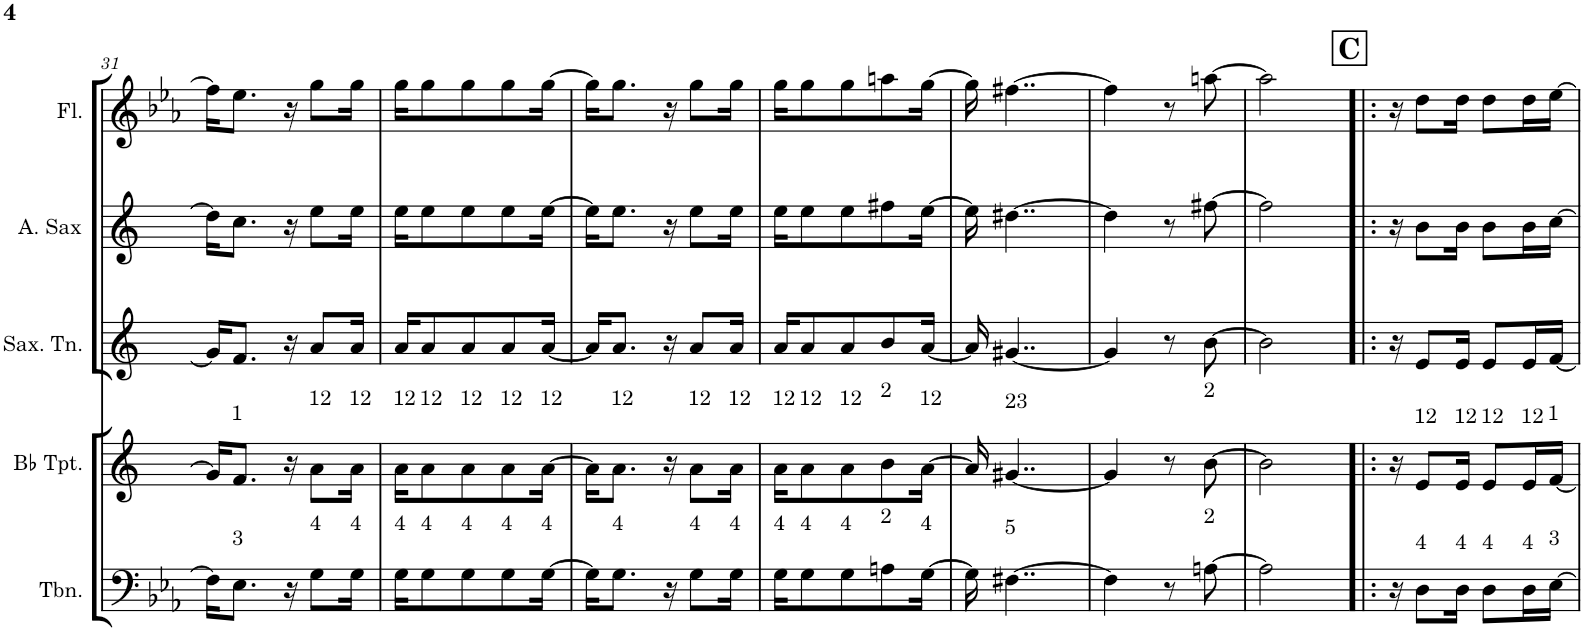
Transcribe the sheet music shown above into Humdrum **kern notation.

**kern	**kern	**kern	**kern	**kern
*part5	*part4	*part3	*part2	*part1
*staff5	*staff4	*staff3	*staff2	*staff1
*I"Trombone	*I"Bb Trumpet	*I"Saxofone Tenor	*I"Saxofone Alto	*I"Flauta Transversal
*I'Tbn.	*I'Bb Tpt.	*I'Sax. Tn.	*	*I'Fl.
!!LO:PB:g=z
*clefF4	*clefG2	*clefG2	*clefG2	*clefG2
*	*Trd1c2	*Trd8c14	*Trd5c9	*
*k[b-e-a-]	*k[]	*k[]	*k[]	*k[b-e-a-]
*M2/4	*M2/4	*M2/4	*M2/4	*M2/4
=31	=31	=31	=31	=31
16F\KL]	16g/KL]	16g/KL]	16dd\KL]	16ff\KL]
!	!LO:TX:a:t=1	!	!	!
!LO:TX:a:t=3	!	!	!	!
8.E-\J	8.f/J	8.f/J	8.cc\J	8.ee-\J
16r	16r	16r	16r	16r
!	!LO:TX:a:t=12	!	!	!
!LO:TX:a:t=4	!	!	!	!
8G\L	8a\L	8a/L	8ee\L	8gg\L
!	!LO:TX:a:t=12	!	!	!
!LO:TX:a:t=4	!	!	!	!
16G\Jk	16a\Jk	16a/Jk	16ee\Jk	16gg\Jk
=32	=32	=32	=32	=32
!	!LO:TX:a:t=12	!	!	!
!LO:TX:a:t=4	!	!	!	!
16G\KL	16a\KL	16a/KL	16ee\KL	16gg\KL
!	!LO:TX:a:t=12	!	!	!
!LO:TX:a:t=4	!	!	!	!
8G\	8a\	8a/	8ee\	8gg\
!	!LO:TX:a:t=12	!	!	!
!LO:TX:a:t=4	!	!	!	!
8G\	8a\	8a/	8ee\	8gg\
!	!LO:TX:a:t=12	!	!	!
!LO:TX:a:t=4	!	!	!	!
8G\	8a\	8a/	8ee\	8gg\
!	!LO:TX:a:t=12	!	!	!
!LO:TX:a:t=4	!	!	!	!
[16G\Jk	[16a\Jk	[16a/Jk	[16ee\Jk	[16gg\Jk
=33	=33	=33	=33	=33
16G\KL]	16a\KL]	16a/KL]	16ee\KL]	16gg\KL]
!	!LO:TX:a:t=12	!	!	!
!LO:TX:a:t=4	!	!	!	!
8.G\J	8.a\J	8.a/J	8.ee\J	8.gg\J
16r	16r	16r	16r	16r
!	!LO:TX:a:t=12	!	!	!
!LO:TX:a:t=4	!	!	!	!
8G\L	8a\L	8a/L	8ee\L	8gg\L
!	!LO:TX:a:t=12	!	!	!
!LO:TX:a:t=4	!	!	!	!
16G\Jk	16a\Jk	16a/Jk	16ee\Jk	16gg\Jk
=34	=34	=34	=34	=34
!	!LO:TX:a:t=12	!	!	!
!LO:TX:a:t=4	!	!	!	!
16G\KL	16a\KL	16a/KL	16ee\KL	16gg\KL
!	!LO:TX:a:t=12	!	!	!
!LO:TX:a:t=4	!	!	!	!
8G\	8a\	8a/	8ee\	8gg\
!	!LO:TX:a:t=12	!	!	!
!LO:TX:a:t=4	!	!	!	!
8G\	8a\	8a/	8ee\	8gg\
!	!LO:TX:a:t=2	!	!	!
!LO:TX:a:t=2	!	!	!	!
8An\	8b\	8b/	8ff#X\	8aan\
!	!LO:TX:a:t=12	!	!	!
!LO:TX:a:t=4	!	!	!	!
[16G\Jk	[16a\Jk	[16a/Jk	[16ee\Jk	[16gg\Jk
=35	=35	=35	=35	=35
16G\]	16a/]	16a/]	16ee\]	16gg\]
!	!LO:TX:a:t=23	!	!	!
!LO:TX:a:t=5	!	!	!	!
[4..F#X\	[4..g#X/	[4..g#X/	[4..dd#X\	[4..ff#X\
=36	=36	=36	=36	=36
4F#\]	4g#/]	4g#/]	4dd#\]	4ff#\]
8r	8r	8r	8r	8r
!	!LO:TX:a:t=2	!	!	!
!LO:TX:a:t=2	!	!	!	!
[8An\	[8b\	[8b\	[8ff#X\	[8aan\
=37	=37	=37	=37	=37
2A\]	2b\]	2b\]	2ff#\]	2aa\]
!!LO:REH:place=s1:a:B:cj:fs=14:t=C
=38!|:	=38!|:	=38!|:	=38!|:	=38!|:
16r	16r	16r	16r	16r
!	!LO:TX:a:t=12	!	!	!
!LO:TX:a:t=4	!	!	!	!
8D\L	8e/L	8e/L	8b\L	8dd\L
!	!LO:TX:a:t=12	!	!	!
!LO:TX:a:t=4	!	!	!	!
16D\Jk	16e/Jk	16e/Jk	16b\Jk	16dd\Jk
!	!LO:TX:a:t=12	!	!	!
!LO:TX:a:t=4	!	!	!	!
8D\L	8e/L	8e/L	8b\L	8dd\L
!	!LO:TX:a:t=12	!	!	!
!LO:TX:a:t=4	!	!	!	!
16D\L	16e/L	16e/L	16b\L	16dd\L
!	!LO:TX:a:t=1	!	!	!
!LO:TX:a:t=3	!	!	!	!
[16E-\JJ	[16f/JJ	[16f/JJ	[16cc\JJ	[16ee-\JJ
=	=	=	=	=
*-	*-	*-	*-	*-
